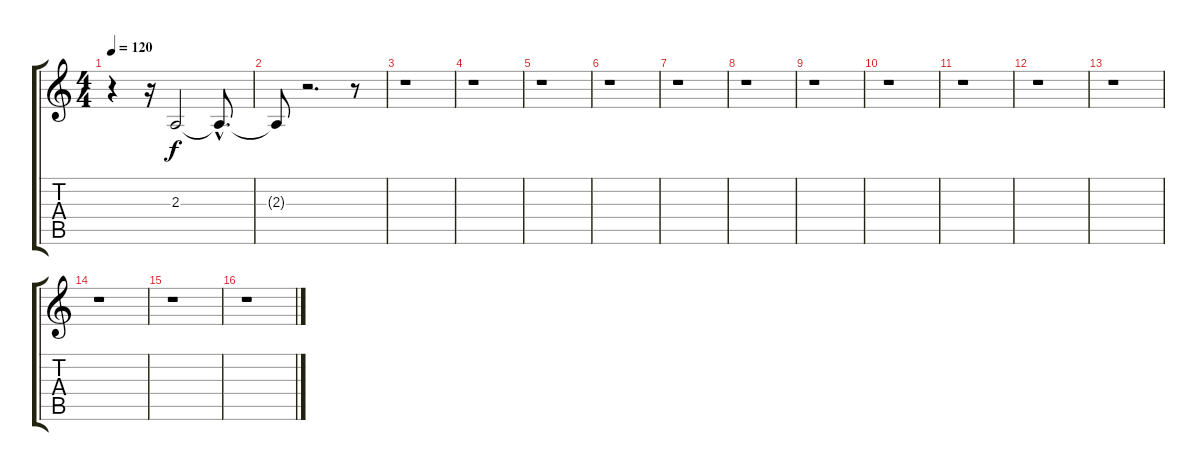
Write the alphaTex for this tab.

\track "" {instrument reversecymbal}
\staff {score tabs}
\tuning (E4 B3 G3 D3 A2 E2) {hide}
\ts (4 4)
\tempo 120
\clef g2
\ks c
r.4{dy f} r.16 2.3.2 2.3{hac t}.8{d} |
2.3{t}.8 r.2{d} r.8 |
r.1 |
r.1 |
r.1 |
r.1 |
r.1 |
r.1 |
r.1 |
r.1 |
r.1 |
r.1 |
r.1 |
r.1 |
r.1 |
r.1
